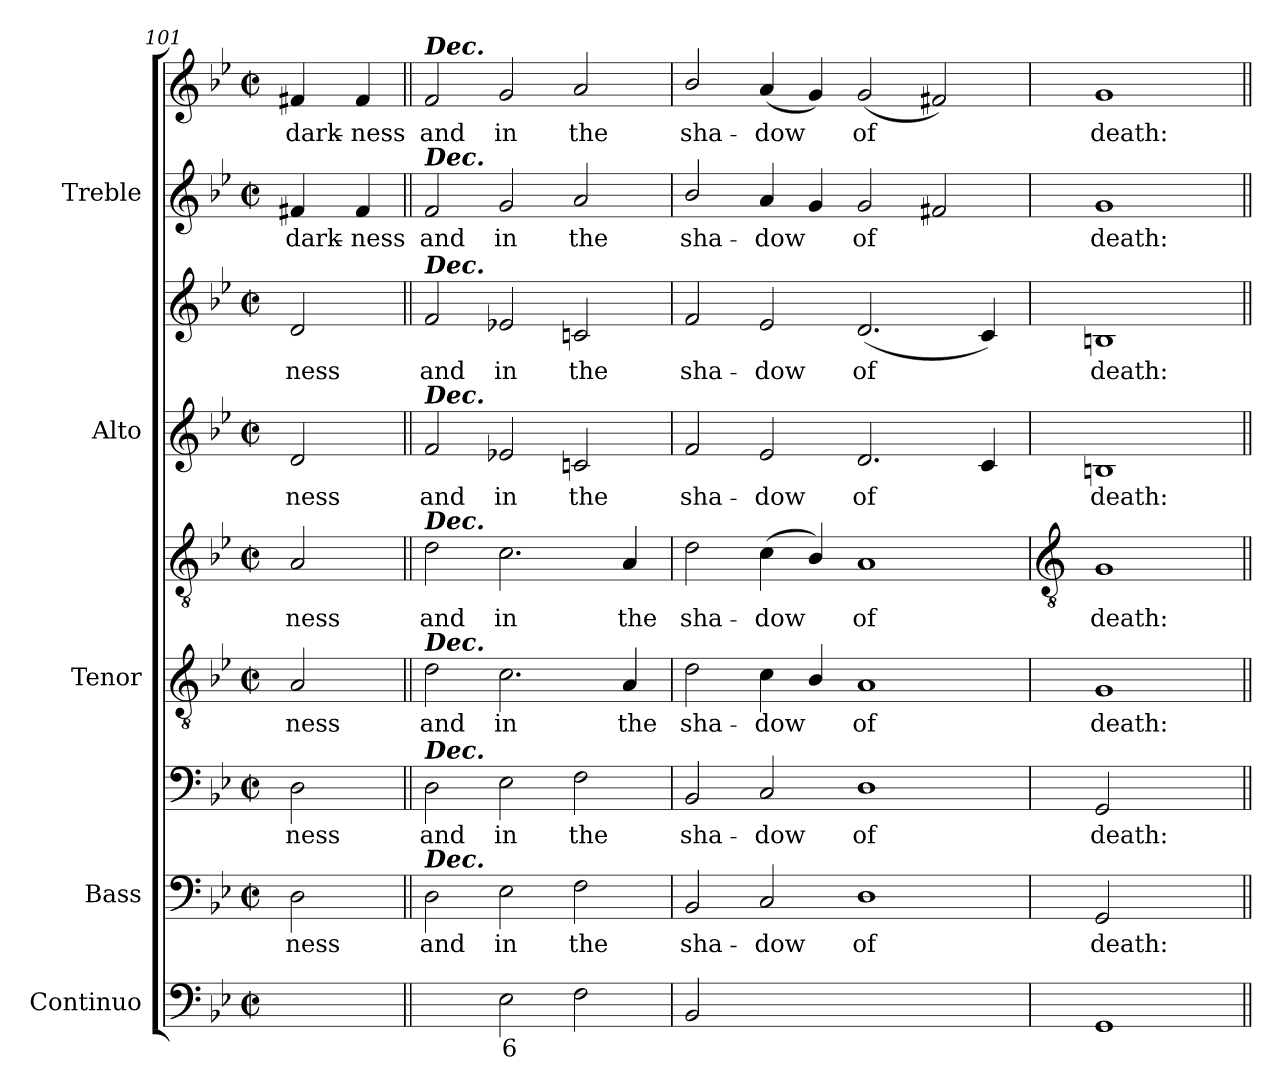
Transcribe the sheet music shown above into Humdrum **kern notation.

**kern	**text	**text	**kern	**text	**kern	**text	**kern	**text	**kern	**text	**kern	**text	**kern	**text	**kern	**text	**kern	**text
*part5	*part5	*part5	*part4	*part4	*part4	*part4	*part3	*part3	*part3	*part3	*part2	*part2	*part2	*part2	*part1	*part1	*part1	*part1
*staff9	*staff9	*staff9	*staff8	*staff8	*staff7	*staff7	*staff6	*staff6	*staff5	*staff5	*staff4	*staff4	*staff3	*staff3	*staff2	*staff2	*staff1	*staff1
*I"Continuo	*	*	*I"Bass	*	*	*	*I"Tenor	*	*	*	*I"Alto	*	*	*	*I"Treble	*	*	*
*	*	*	*I'B	*	*	*	*I'T	*	*	*	*I'A	*	*	*	*	*	*	*
*clefF4	*	*	*clefF4	*	*clefF4	*	*clefGv2	*	*clefGv2	*	*clefG2	*	*clefG2	*	*clefG2	*	*clefG2	*
*k[b-e-]	*	*	*k[b-e-]	*	*k[b-e-]	*	*k[b-e-]	*	*k[b-e-]	*	*k[b-e-]	*	*k[b-e-]	*	*k[b-e-]	*	*k[b-e-]	*
*B-:	*	*	*B-:	*	*B-:	*	*B-:	*	*B-:	*	*B-:	*	*B-:	*	*B-:	*	*B-:	*
*M4/2	*	*	*M4/2	*	*M4/2	*	*M4/2	*	*M4/2	*	*M4/2	*	*M4/2	*	*M4/2	*	*M4/2	*
*met(c|)	*	*	*met(c|)	*	*met(c|)	*	*met(c|)	*	*met(c|)	*	*met(c|)	*	*met(c|)	*	*met(c|)	*	*met(c|)	*
=101	=101	=101	=101	=101	=101	=101	=101	=101	=101	=101	=101	=101	=101	=101	=101	=101	=101	=101
!	!	!	!	!LO:LY:b	!	!LO:LY:b	!	!LO:LY:b	!	!LO:LY:b	!	!LO:LY:b	!	!LO:LY:b	!	!LO:LY:b	!	!LO:LY:b
[2Dyy	.	.	2D	-ness	2D	-ness	2A	-ness	2A	-ness	2d	-ness	2d	-ness	4f#X	dark-	4f#X	dark-
!	!	!	!	!	!	!	!	!	!	!	!	!	!	!	!	!LO:LY:b	!	!LO:LY:b
.	.	.	.	.	.	.	.	.	.	.	.	.	.	.	4f#	-ness	4f#	-ness
=102||	=102||	=102||	=102||	=102||	=102||	=102||	=102||	=102||	=102||	=102||	=102||	=102||	=102||	=102||	=102||	=102||	=102||	=102||
!	!	!	!	!	!	!	!	!	!	!	!	!	!	!	!	!	!LO:TX:a:Bi:t=Dec.	!
!	!	!	!	!	!	!	!	!	!	!	!	!	!	!	!LO:TX:a:Bi:t=Dec.	!	!	!
!	!	!	!	!	!	!	!	!	!	!	!	!	!LO:TX:a:Bi:t=Dec.	!	!	!	!	!
!	!	!	!	!	!	!	!	!	!	!	!LO:TX:a:Bi:t=Dec.	!	!	!	!	!	!	!
!	!	!	!	!	!	!	!	!	!LO:TX:a:Bi:t=Dec.	!	!	!	!	!	!	!	!	!
!	!	!	!	!	!	!	!LO:TX:a:Bi:t=Dec.	!	!	!	!	!	!	!	!	!	!	!
!	!	!	!	!	!LO:TX:a:Bi:t=Dec.	!	!	!	!	!	!	!	!	!	!	!	!	!
!	!	!	!LO:TX:a:Bi:t=Dec.	!	!	!	!	!	!	!	!	!	!	!	!	!	!	!
!	!	!	!	!LO:LY:b	!	!LO:LY:b	!	!LO:LY:b	!	!LO:LY:b	!	!LO:LY:b	!	!LO:LY:b	!	!LO:LY:b	!	!LO:LY:b
2Dyy]	.	.	2D	and	2D	and	2d	and	2d	and	2f	and	2f	and	2f	and	2f	and
!	!LO:LY:b	!	!	!LO:LY:b	!	!LO:LY:b	!	!LO:LY:b	!	!LO:LY:b	!	!LO:LY:b	!	!LO:LY:b	!	!LO:LY:b	!	!LO:LY:b
2E-	6	.	2E-	in	2E-	in	2.c	in	2.c	in	2e-X	in	2e-X	in	2g	in	2g	in
!	!	!	!	!LO:LY:b	!	!LO:LY:b	!	!	!	!	!	!LO:LY:b	!	!LO:LY:b	!	!LO:LY:b	!	!LO:LY:b
2F	.	.	2F	the	2F	the	.	.	.	.	2cn	the	2cn	the	2a	the	2a	the
!	!	!	!	!	!	!	!	!LO:LY:b	!	!LO:LY:b	!	!	!	!	!	!	!	!
.	.	.	.	.	.	.	4A	the	4A	the	.	.	.	.	.	.	.	.
=103	=103	=103	=103	=103	=103	=103	=103	=103	=103	=103	=103	=103	=103	=103	=103	=103	=103	=103
!	!	!	!	!LO:LY:b	!	!LO:LY:b	!	!LO:LY:b	!	!LO:LY:b	!	!LO:LY:b	!	!LO:LY:b	!	!LO:LY:b	!	!LO:LY:b
2BB-	.	.	2BB-	sha-	2BB-	sha-	2d	sha-	2d	sha-	2f	sha-	2f	sha-	2b-/	sha-	2b-/	sha-
!	!LO:LY:b	!LO:LY:b	!	!LO:LY:b	!	!LO:LY:b	!	!LO:LY:b	!	!LO:LY:b	!	!LO:LY:b	!	!LO:LY:b	!	!LO:LY:b	!	!LO:LY:b
[4Cyy	8	6	2C	-dow	2C	-dow	4c	-dow	(<4c	-dow	2e-	-dow	2e-	-dow	4a	-dow	(<4a	-dow
!	!LO:LY:b	!LO:LY:b	!	!	!	!	!	!	!	!	!	!	!	!	!	!	!	!
4Cyy]	7	5	.	.	.	.	4B-/	.	4B-/)	.	.	.	.	.	4g	.	4g)	.
!	!LO:LY:b	!	!	!LO:LY:b	!	!LO:LY:b	!	!LO:LY:b	!	!LO:LY:b	!	!LO:LY:b	!	!LO:LY:b	!	!LO:LY:b	!	!LO:LY:b
[2Dyy	4	.	1D	of	1D	of	1A	of	1A	of	2.d	of	(<2.d	of	2g	of	(<2g	of
!	!LO:LY:b	!	!	!	!	!	!	!	!	!	!	!	!	!	!	!	!	!
2Dyy]	3	.	.	.	.	.	.	.	.	.	.	.	.	.	2f#X	.	2f#X)	.
.	.	.	.	.	.	.	.	.	.	.	4c	.	4c)	.	.	.	.	.
!!LO:LB:g=z
=104	=104	=104	=104	=104	=104	=104	=104	=104	=104	=104	=104	=104	=104	=104	=104	=104	=104	=104
*	*	*	*	*	*	*	*	*	*clefGv2	*	*	*	*	*	*	*	*	*
!	!	!	!	!LO:LY:b	!	!LO:LY:b	!	!LO:LY:b	!	!LO:LY:b	!	!LO:LY:b	!	!LO:LY:b	!	!LO:LY:b	!	!LO:LY:b
1GG	.	.	2GG	death:	2GG	death:	1G	death:	1G	death:	1Bn	death:	1Bn	death:	1g	death:	1g	death:
.	.	.	2ryy	.	2ryy	.	.	.	.	.	.	.	.	.	.	.	.	.
=||	=||	=||	=||	=||	=||	=||	=||	=||	=||	=||	=||	=||	=||	=||	=||	=||	=||	=||
*-	*-	*-	*-	*-	*-	*-	*-	*-	*-	*-	*-	*-	*-	*-	*-	*-	*-	*-
